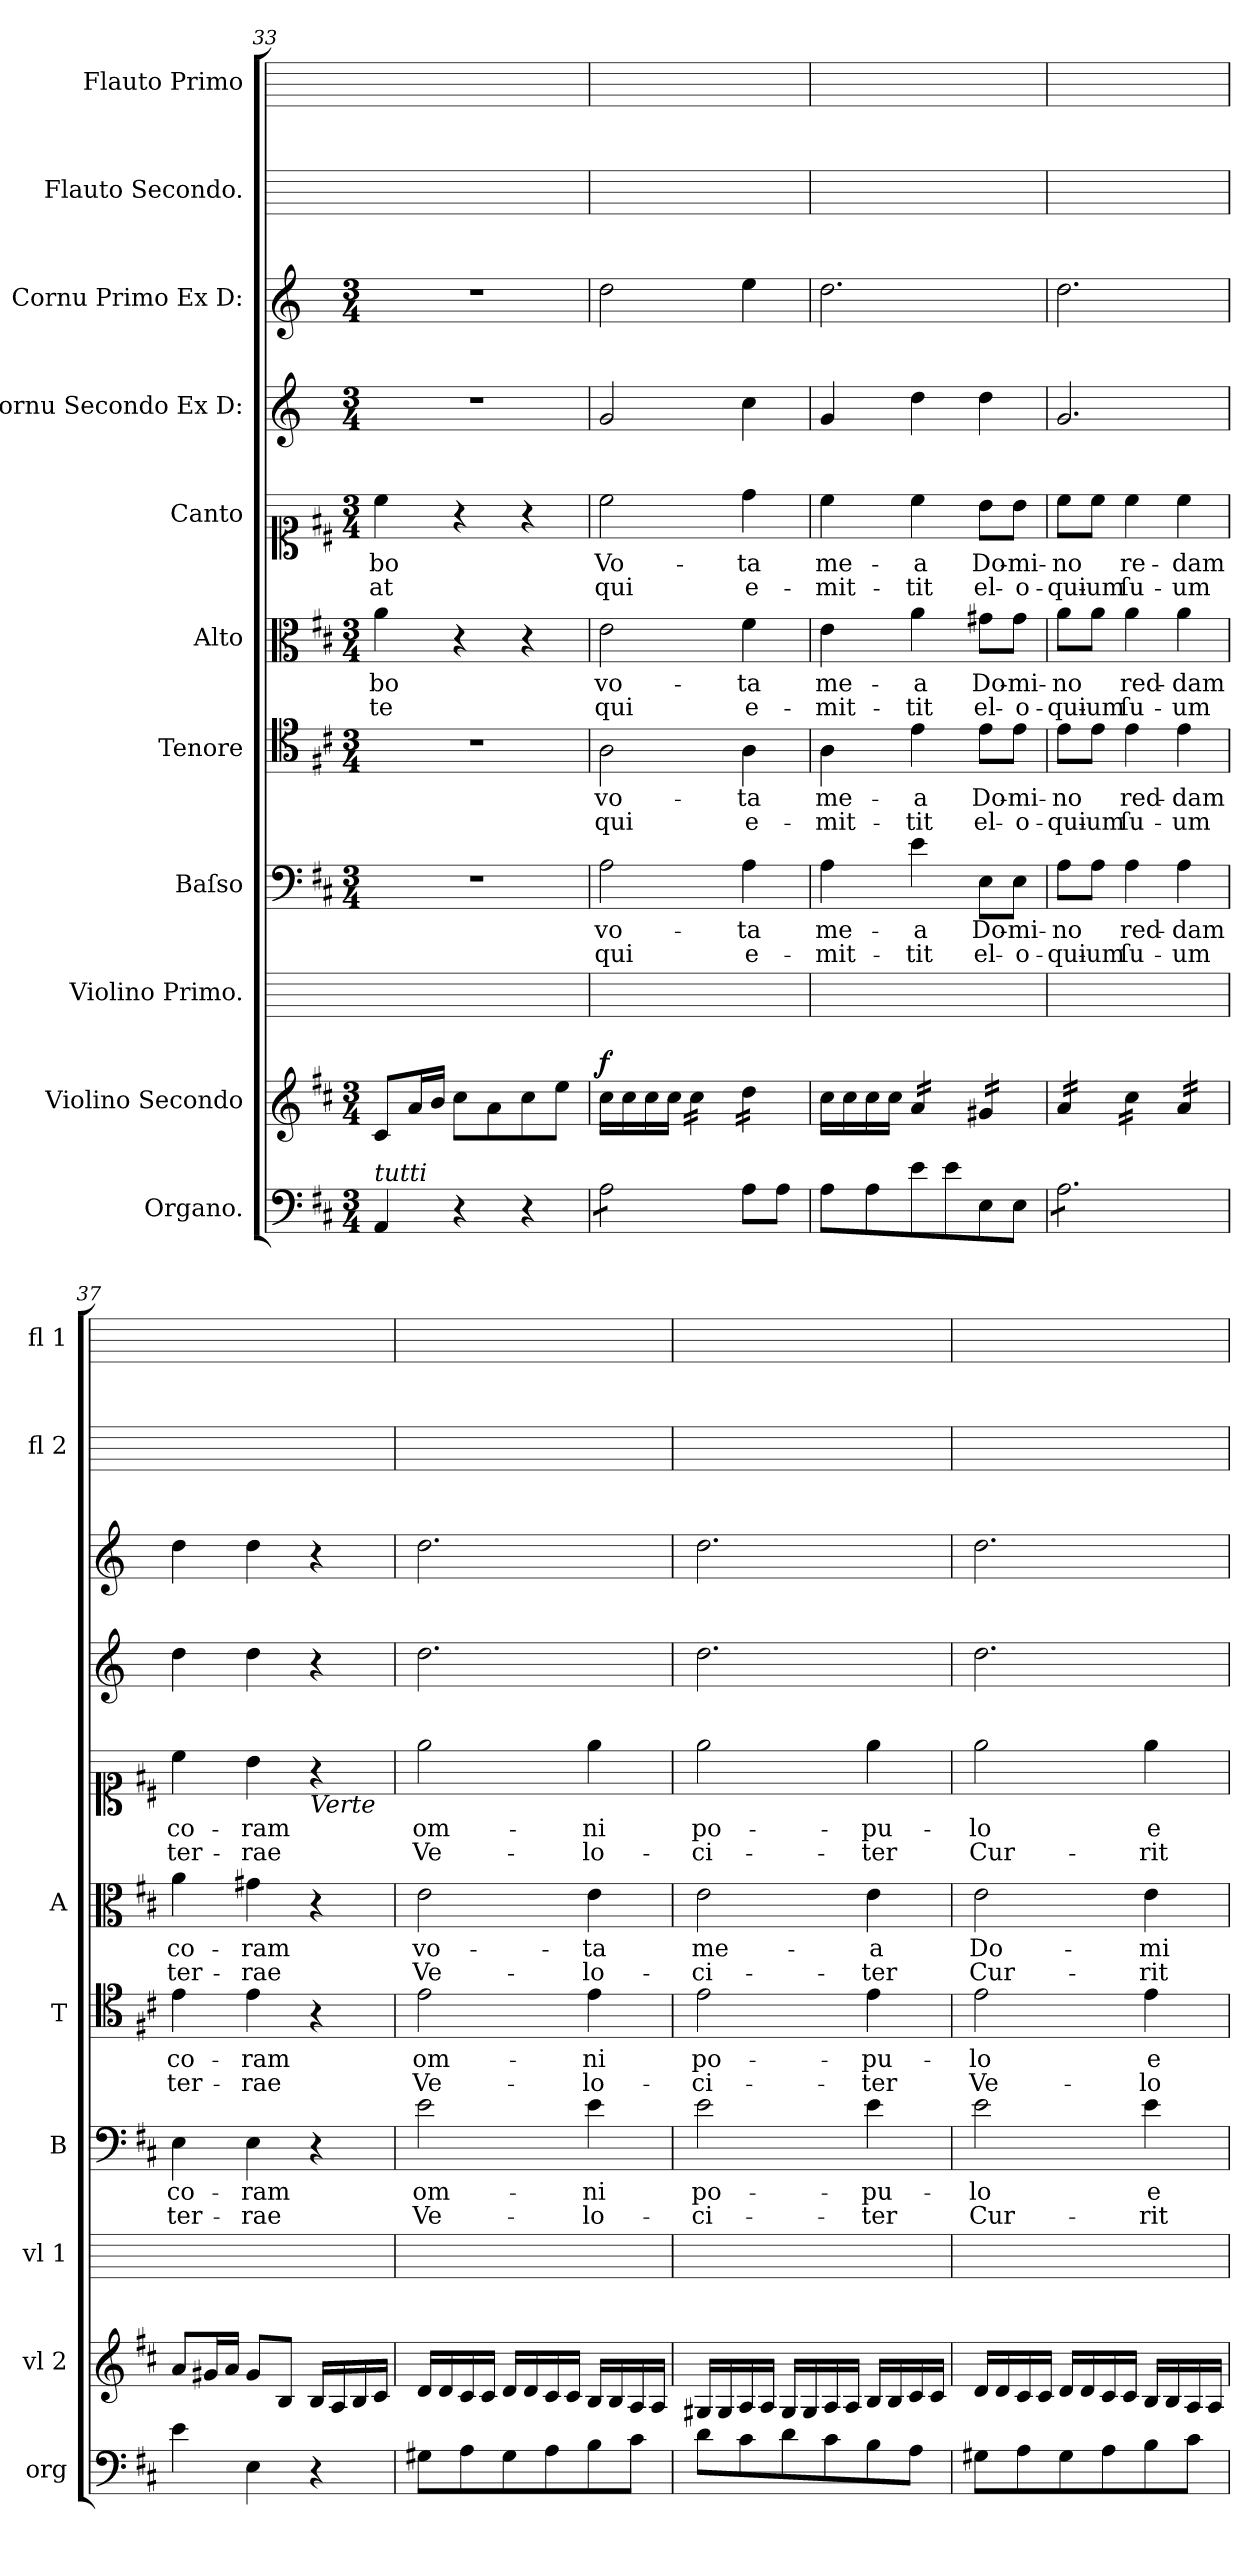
**kern	**kern	**dynam	**kern	**kern	**text	**text	**kern	**text	**text	**kern	**text	**text	**kern	**text	**text	**kern	**kern	**kern	**kern
*part11	*part10	*part10	*part9	*part8	*part8	*part8	*part7	*part7	*part7	*part6	*part6	*part6	*part5	*part5	*part5	*part4	*part3	*part2	*part1
*staff11	*staff10	*staff10	*staff9	*staff8	*staff8	*staff8	*staff7	*staff7	*staff7	*staff6	*staff6	*staff6	*staff5	*staff5	*staff5	*staff4	*staff3	*staff2	*staff1
*I"Organo.	*I"Violino Secondo	*	*I"Violino Primo.	*I"Baſso	*	*	*I"Tenore	*	*	*I"Alto	*	*	*I"Canto	*	*	*I"Cornu Secondo Ex D:	*I"Cornu Primo Ex D:	*I"Flauto Secondo.	*I"Flauto Primo
*I'org	*I'vl 2	*	*I'vl 1	*I'B	*	*	*I'T	*	*	*I'A	*	*	*	*	*	*	*	*I'fl 2	*I'fl 1
*clefF4	*clefG2	*	*	*clefF4	*	*	*clefC4	*	*	*clefC3	*	*	*clefC1	*	*	*clefG2	*clefG2	*	*
*	*	*	*	*	*	*	*	*	*	*	*	*	*	*	*	*ITrd6c10	*ITrd6c10	*	*
*k[f#c#]	*k[f#c#]	*	*	*k[f#c#]	*	*	*k[f#c#]	*	*	*k[f#c#]	*	*	*k[f#c#]	*	*	*k[f#c#]	*k[f#c#]	*	*
*M3/4	*M3/4	*	*	*M3/4	*	*	*M3/4	*	*	*M3/4	*	*	*M3/4	*	*	*M3/4	*M3/4	*	*
=33	=33	=33	=33	=33	=33	=33	=33	=33	=33	=33	=33	=33	=33	=33	=33	=33	=33	=33	=33
!LO:TX:a:i:t=tutti	!	!	!	!	!	!	!	!	!	!	!	!	!	!	!	!	!	!	!
4AA/	8c#/L	.	2.ryy	2.r	.	.	2.r	.	.	4a\	-bo	te	4cc#\	-bo	-at	2.r	2.r	2.ryy	2.ryy
.	16a/L	.	.	.	.	.	.	.	.	.	.	.	.	.	.	.	.	.	.
.	16b/JJ	.	.	.	.	.	.	.	.	.	.	.	.	.	.	.	.	.	.
4r	8cc#\L	.	.	.	.	.	.	.	.	4r	.	.	4r	.	.	.	.	.	.
.	8a\	.	.	.	.	.	.	.	.	.	.	.	.	.	.	.	.	.	.
4r	8cc#\	.	.	.	.	.	.	.	.	4r	.	.	4r	.	.	.	.	.	.
.	8ee\J	.	.	.	.	.	.	.	.	.	.	.	.	.	.	.	.	.	.
=34	=34	=34	=34	=34	=34	=34	=34	=34	=34	=34	=34	=34	=34	=34	=34	=34	=34	=34	=34
!	!	!LO:DY:a	!	!	!	!	!	!	!	!	!	!	!	!	!	!	!	!	!
*tremolo	*	*	*	*	*	*	*	*	*	*	*	*	*	*	*	*	*	*	*
8A\L	16cc#\LL	f	2.ryy	2A\	vo-	qui	2A\	vo-	qui	2e\	vo-	qui	2cc#\	Vo-	qui	2A/	2e\	2.ryy	2.ryy
.	16cc#\	.	.	.	.	.	.	.	.	.	.	.	.	.	.	.	.	.	.
8A\	16cc#\	.	.	.	.	.	.	.	.	.	.	.	.	.	.	.	.	.	.
.	16cc#\JJ	.	.	.	.	.	.	.	.	.	.	.	.	.	.	.	.	.	.
*	*tremolo	*	*	*	*	*	*	*	*	*	*	*	*	*	*	*	*	*	*
8A\	16cc#\LL	.	.	.	.	.	.	.	.	.	.	.	.	.	.	.	.	.	.
.	16cc#\	.	.	.	.	.	.	.	.	.	.	.	.	.	.	.	.	.	.
8A\J	16cc#\	.	.	.	.	.	.	.	.	.	.	.	.	.	.	.	.	.	.
*Xtremolo	*	*	*	*	*	*	*	*	*	*	*	*	*	*	*	*	*	*	*
.	16cc#\JJ	.	.	.	.	.	.	.	.	.	.	.	.	.	.	.	.	.	.
8A\L	16dd\LL	.	.	4A\	-ta	e-	4A\	-ta	e-	4f#\	-ta	e-	4dd\	-ta	e-	4d\	4f#\	.	.
.	16dd\	.	.	.	.	.	.	.	.	.	.	.	.	.	.	.	.	.	.
8A\J	16dd\	.	.	.	.	.	.	.	.	.	.	.	.	.	.	.	.	.	.
.	16dd\JJ	.	.	.	.	.	.	.	.	.	.	.	.	.	.	.	.	.	.
*	*Xtremolo	*	*	*	*	*	*	*	*	*	*	*	*	*	*	*	*	*	*
=35	=35	=35	=35	=35	=35	=35	=35	=35	=35	=35	=35	=35	=35	=35	=35	=35	=35	=35	=35
8A\L	16cc#\LL	.	2.ryy	4A\	me-	-mit-	4A\	me-	-mit-	4e\	me-	-mit-	4cc#\	me-	-mit-	4A/	2.e\	2.ryy	2.ryy
.	16cc#\	.	.	.	.	.	.	.	.	.	.	.	.	.	.	.	.	.	.
8A\	16cc#\	.	.	.	.	.	.	.	.	.	.	.	.	.	.	.	.	.	.
.	16cc#\JJ	.	.	.	.	.	.	.	.	.	.	.	.	.	.	.	.	.	.
*	*tremolo	*	*	*	*	*	*	*	*	*	*	*	*	*	*	*	*	*	*
8e\	16a/LL	.	.	4e\	-a	-tit	4e\	-a	-tit	4a\	-a	-tit	4cc#\	-a	-tit	4e\	.	.	.
.	16a/	.	.	.	.	.	.	.	.	.	.	.	.	.	.	.	.	.	.
8e\	16a/	.	.	.	.	.	.	.	.	.	.	.	.	.	.	.	.	.	.
.	16a/JJ	.	.	.	.	.	.	.	.	.	.	.	.	.	.	.	.	.	.
8E\	16g#X/LL	.	.	8E\L	Do-	el-	8e\L	Do-	el-	8g#X\L	Do-	el-	8b\L	Do-	el-	4e\	.	.	.
.	16g#X/	.	.	.	.	.	.	.	.	.	.	.	.	.	.	.	.	.	.
8E\J	16g#X/	.	.	8E\J	-mi-	-o-	8e\J	-mi-	-o-	8g#\J	-mi-	-o-	8b\J	-mi-	-o-	.	.	.	.
.	16g#X/JJ	.	.	.	.	.	.	.	.	.	.	.	.	.	.	.	.	.	.
=36	=36	=36	=36	=36	=36	=36	=36	=36	=36	=36	=36	=36	=36	=36	=36	=36	=36	=36	=36
*tremolo	*	*	*	*	*	*	*	*	*	*	*	*	*	*	*	*	*	*	*
8A\L	16a/LL	.	2.ryy	8A\L	-no	-qui-	8e\L	-no	-qui-	8a\L	-no	-qui-	8cc#\L	-no	-qui-	2.A/	2.e\	2.ryy	2.ryy
.	16a/	.	.	.	.	.	.	.	.	.	.	.	.	.	.	.	.	.	.
8A\	16a/	.	.	8A\J	.	-um	8e\J	.	-um	8a\J	.	-um	8cc#\J	.	-um	.	.	.	.
.	16a/JJ	.	.	.	.	.	.	.	.	.	.	.	.	.	.	.	.	.	.
8A\	16cc#\LL	.	.	4A\	red-	ſu-	4e\	red-	ſu-	4a\	red-	ſu-	4cc#\	re-	ſu-	.	.	.	.
.	16cc#\	.	.	.	.	.	.	.	.	.	.	.	.	.	.	.	.	.	.
8A\	16cc#\	.	.	.	.	.	.	.	.	.	.	.	.	.	.	.	.	.	.
.	16cc#\JJ	.	.	.	.	.	.	.	.	.	.	.	.	.	.	.	.	.	.
8A\	16a/LL	.	.	4A\	-dam	-um	4e\	-dam	-um	4a\	-dam	-um	4cc#\	-dam	-um	.	.	.	.
.	16a/	.	.	.	.	.	.	.	.	.	.	.	.	.	.	.	.	.	.
8A\J	16a/	.	.	.	.	.	.	.	.	.	.	.	.	.	.	.	.	.	.
*Xtremolo	*	*	*	*	*	*	*	*	*	*	*	*	*	*	*	*	*	*	*
.	16a/JJ	.	.	.	.	.	.	.	.	.	.	.	.	.	.	.	.	.	.
*	*Xtremolo	*	*	*	*	*	*	*	*	*	*	*	*	*	*	*	*	*	*
=37	=37	=37	=37	=37	=37	=37	=37	=37	=37	=37	=37	=37	=37	=37	=37	=37	=37	=37	=37
4e\	8a/L	.	2.ryy	4E\	co-	ter-	4e\	co-	ter-	4a\	co-	ter-	4cc#\	co-	ter-	4e\	4e\	2.ryy	2.ryy
.	16g#X/L	.	.	.	.	.	.	.	.	.	.	.	.	.	.	.	.	.	.
.	16a/JJ	.	.	.	.	.	.	.	.	.	.	.	.	.	.	.	.	.	.
4E\	8g#/L	.	.	4E\	-ram	-rae	4e\	-ram	-rae	4g#X\	-ram	-rae	4b\	-ram	-rae	4e\	4e\	.	.
.	8B/J	.	.	.	.	.	.	.	.	.	.	.	.	.	.	.	.	.	.
!	!	!	!	!	!	!	!	!	!	!	!	!	!LO:TX:b:i:t=Verte	!	!	!	!	!	!
4r	16B/LL	.	.	4r	.	.	4r	.	.	4r	.	.	4r	.	.	4r	4r	.	.
.	16A/	.	.	.	.	.	.	.	.	.	.	.	.	.	.	.	.	.	.
.	16B/	.	.	.	.	.	.	.	.	.	.	.	.	.	.	.	.	.	.
.	16c#/JJ	.	.	.	.	.	.	.	.	.	.	.	.	.	.	.	.	.	.
=38	=38	=38	=38	=38	=38	=38	=38	=38	=38	=38	=38	=38	=38	=38	=38	=38	=38	=38	=38
8G#X\L	16d/LL	.	2.ryy	2e\	om-	Ve-	2e\	om-	Ve-	2e\	vo-	Ve-	2ee\	om-	Ve-	2.e\	2.e\	2.ryy	2.ryy
.	16d/	.	.	.	.	.	.	.	.	.	.	.	.	.	.	.	.	.	.
8A\	16c#/	.	.	.	.	.	.	.	.	.	.	.	.	.	.	.	.	.	.
.	16c#/JJ	.	.	.	.	.	.	.	.	.	.	.	.	.	.	.	.	.	.
8G#\	16d/LL	.	.	.	.	.	.	.	.	.	.	.	.	.	.	.	.	.	.
.	16d/	.	.	.	.	.	.	.	.	.	.	.	.	.	.	.	.	.	.
8A\	16c#/	.	.	.	.	.	.	.	.	.	.	.	.	.	.	.	.	.	.
.	16c#/JJ	.	.	.	.	.	.	.	.	.	.	.	.	.	.	.	.	.	.
8B\	16B/LL	.	.	4e\	-ni	-lo-	4e\	-ni	-lo-	4e\	-ta	-lo-	4ee\	-ni	-lo-	.	.	.	.
.	16B/	.	.	.	.	.	.	.	.	.	.	.	.	.	.	.	.	.	.
8c#\J	16A/	.	.	.	.	.	.	.	.	.	.	.	.	.	.	.	.	.	.
.	16A/JJ	.	.	.	.	.	.	.	.	.	.	.	.	.	.	.	.	.	.
=39	=39	=39	=39	=39	=39	=39	=39	=39	=39	=39	=39	=39	=39	=39	=39	=39	=39	=39	=39
8d\L	16G#X/LL	.	2.ryy	2e\	po-	-ci-	2e\	po-	-ci-	2e\	me-	-ci-	2ee\	po-	-ci-	2.e\	2.e\	2.ryy	2.ryy
.	16G#/	.	.	.	.	.	.	.	.	.	.	.	.	.	.	.	.	.	.
8c#\	16A/	.	.	.	.	.	.	.	.	.	.	.	.	.	.	.	.	.	.
.	16A/JJ	.	.	.	.	.	.	.	.	.	.	.	.	.	.	.	.	.	.
8d\	16G#/LL	.	.	.	.	.	.	.	.	.	.	.	.	.	.	.	.	.	.
.	16G#/	.	.	.	.	.	.	.	.	.	.	.	.	.	.	.	.	.	.
8c#\	16A/	.	.	.	.	.	.	.	.	.	.	.	.	.	.	.	.	.	.
.	16A/JJ	.	.	.	.	.	.	.	.	.	.	.	.	.	.	.	.	.	.
8B\	16B/LL	.	.	4e\	-pu-	-ter	4e\	-pu-	-ter	4e\	-a	-ter	4ee\	-pu-	-ter	.	.	.	.
.	16B/	.	.	.	.	.	.	.	.	.	.	.	.	.	.	.	.	.	.
8A\J	16c#/	.	.	.	.	.	.	.	.	.	.	.	.	.	.	.	.	.	.
.	16c#/JJ	.	.	.	.	.	.	.	.	.	.	.	.	.	.	.	.	.	.
=40	=40	=40	=40	=40	=40	=40	=40	=40	=40	=40	=40	=40	=40	=40	=40	=40	=40	=40	=40
8G#X\L	16d/LL	.	2.ryy	2e\	-lo	Cur-	2e\	-lo	Ve-	2e\	Do-	Cur-	2ee\	-lo	Cur-	2.e\	2.e\	2.ryy	2.ryy
.	16d/	.	.	.	.	.	.	.	.	.	.	.	.	.	.	.	.	.	.
8A\	16c#/	.	.	.	.	.	.	.	.	.	.	.	.	.	.	.	.	.	.
.	16c#/JJ	.	.	.	.	.	.	.	.	.	.	.	.	.	.	.	.	.	.
8G#\	16d/LL	.	.	.	.	.	.	.	.	.	.	.	.	.	.	.	.	.	.
.	16d/	.	.	.	.	.	.	.	.	.	.	.	.	.	.	.	.	.	.
8A\	16c#/	.	.	.	.	.	.	.	.	.	.	.	.	.	.	.	.	.	.
.	16c#/JJ	.	.	.	.	.	.	.	.	.	.	.	.	.	.	.	.	.	.
8B\	16B/LL	.	.	4e\	e-	-rit	4e\	e-	-lo-	4e\	-mi-	-rit	4ee\	e-	-rit	.	.	.	.
.	16B/	.	.	.	.	.	.	.	.	.	.	.	.	.	.	.	.	.	.
8c#\J	16A/	.	.	.	.	.	.	.	.	.	.	.	.	.	.	.	.	.	.
.	16A/JJ	.	.	.	.	.	.	.	.	.	.	.	.	.	.	.	.	.	.
=	=	=	=	=	=	=	=	=	=	=	=	=	=	=	=	=	=	=	=
*-	*-	*-	*-	*-	*-	*-	*-	*-	*-	*-	*-	*-	*-	*-	*-	*-	*-	*-	*-
